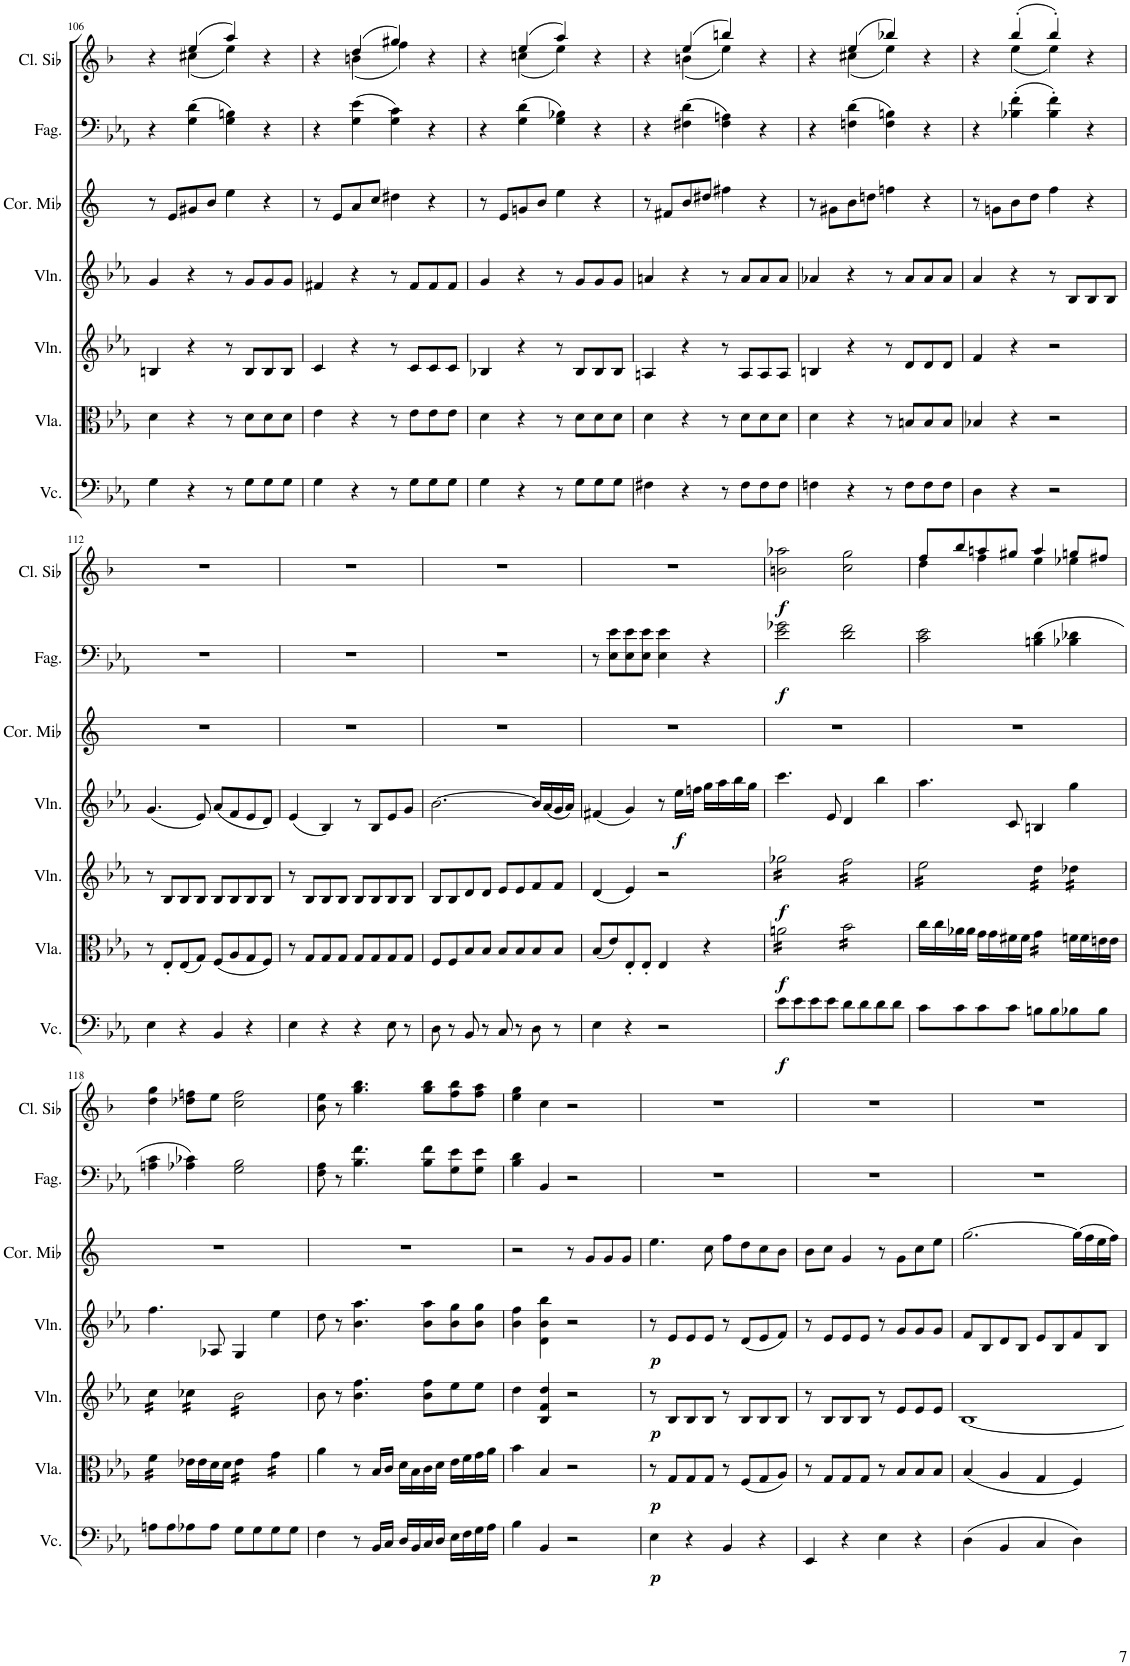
**kern	**dynam	**kern	**dynam	**kern	**dynam	**kern	**dynam	**kern	**kern	**dynam	**kern	**dynam
*part7	*part7	*part6	*part6	*part5	*part5	*part4	*part4	*part3	*part2	*part2	*part1	*part1
*staff7	*staff7	*staff6	*staff6	*staff5	*staff5	*staff4	*staff4	*staff3	*staff2	*staff2	*staff1	*staff1
*I"Violoncello e  Basso	*	*I"Viola	*	*I"Violino II	*	*I"Violino I	*	*I"Corno principale  in Mib	*I"Fagotti	*	*I"Clarinetti	*
*I'Vc.	*	*I'Vla.	*	*I'Vln.	*	*I'Vln.	*	*I'Cor. Mib	*I'Fag.	*	*	*
!!LO:PB:g=z
*clefF4	*	*clefC3	*	*clefG2	*	*clefG2	*	*clefG2	*clefF4	*	*clefG2	*
*	*	*	*	*	*	*	*	*Trd5c9	*	*	*Trd1c2	*
*k[b-e-a-]	*	*k[b-e-a-]	*	*k[b-e-a-]	*	*k[b-e-a-]	*	*k[]	*k[b-e-a-]	*	*k[b-]	*
*M4/4	*	*M4/4	*	*M4/4	*	*M4/4	*	*M4/4	*M4/4	*	*M4/4	*
*met(c)	*	*met(c)	*	*met(c)	*	*met(c)	*	*met(c)	*met(c)	*	*met(c)	*
=106	=106	=106	=106	=106	=106	=106	=106	=106	=106	=106	=106	=106
*	*	*	*	*	*	*	*	*	*	*	*^	*
4G\	.	4d\	.	4Bn/	.	4g/	.	8r	4r	.	4r	4ryy	.
.	.	.	.	.	.	.	.	8e/L	.	.	.	.	.
4r	.	4r	.	4r	.	4r	.	8g#X/	(4G\ 4d\	.	(4ee/	(4cc#X\	.
.	.	.	.	.	.	.	.	8b/J	.	.	.	.	.
8r	.	8r	.	8r	.	8r	.	4ee\	4G\ 4Bn\)	.	4aa/)	4ee\)	.
8G\L	.	8d\L	.	8B/L	.	8g/L	.	.	.	.	.	.	.
8G\	.	8d\	.	8B/	.	8g/	.	4r	4r	.	4r	4ryy	.
8G\J	.	8d\J	.	8B/J	.	8g/J	.	.	.	.	.	.	.
=107	=107	=107	=107	=107	=107	=107	=107	=107	=107	=107	=107	=107	=107
4G\	.	4e-\	.	4c/	.	4f#X/	.	8r	4r	.	4r	4ryy	.
.	.	.	.	.	.	.	.	8e/L	.	.	.	.	.
4r	.	4r	.	4r	.	4r	.	8a/	(4G\ 4e-\	.	(4dd/	(4bn\	.
.	.	.	.	.	.	.	.	8cc/J	.	.	.	.	.
8r	.	8r	.	8r	.	8r	.	4dd#X\	4G\ 4c\)	.	4gg#X/)	4ff\)	.
8G\L	.	8e-\L	.	8c/L	.	8f#/L	.	.	.	.	.	.	.
8G\	.	8e-\	.	8c/	.	8f#/	.	4r	4r	.	4r	4ryy	.
8G\J	.	8e-\J	.	8c/J	.	8f#/J	.	.	.	.	.	.	.
=108	=108	=108	=108	=108	=108	=108	=108	=108	=108	=108	=108	=108	=108
4G\	.	4d\	.	4B-X/	.	4g/	.	8r	4r	.	4r	4ryy	.
.	.	.	.	.	.	.	.	8e/L	.	.	.	.	.
4r	.	4r	.	4r	.	4r	.	8gn/	(4G\ 4d\	.	(4ee/	(4ccn\	.
.	.	.	.	.	.	.	.	8b/J	.	.	.	.	.
8r	.	8r	.	8r	.	8r	.	4ee\	4G\ 4B-X\)	.	4aa/)	4ee\)	.
8G\L	.	8d\L	.	8B-/L	.	8g/L	.	.	.	.	.	.	.
8G\	.	8d\	.	8B-/	.	8g/	.	4r	4r	.	4r	4ryy	.
8G\J	.	8d\J	.	8B-/J	.	8g/J	.	.	.	.	.	.	.
=109	=109	=109	=109	=109	=109	=109	=109	=109	=109	=109	=109	=109	=109
4F#X\	.	4d\	.	4An/	.	4an/	.	8r	4r	.	4r	4ryy	.
.	.	.	.	.	.	.	.	8f#X/L	.	.	.	.	.
4r	.	4r	.	4r	.	4r	.	8b/	(4F#X\ 4d\	.	(4ee/	(4bn\	.
.	.	.	.	.	.	.	.	8dd#X/J	.	.	.	.	.
8r	.	8r	.	8r	.	8r	.	4ff#X\	4F#\ 4An\)	.	4bbn/)	4ee\)	.
8F#\L	.	8d\L	.	8A/L	.	8a/L	.	.	.	.	.	.	.
8F#\	.	8d\	.	8A/	.	8a/	.	4r	4r	.	4r	4ryy	.
8F#\J	.	8d\J	.	8A/J	.	8a/J	.	.	.	.	.	.	.
=110	=110	=110	=110	=110	=110	=110	=110	=110	=110	=110	=110	=110	=110
4Fn\	.	4d\	.	4Bn/	.	4a-X/	.	8r	4r	.	4r	4ryy	.
.	.	.	.	.	.	.	.	8g#X\L	.	.	.	.	.
4r	.	4r	.	4r	.	4r	.	8b\	(4Fn\ 4d\	.	(4ee/	(4cc#X\	.
.	.	.	.	.	.	.	.	8ddn\J	.	.	.	.	.
8r	.	8r	.	8r	.	8r	.	4ffn\	4F\ 4Bn\)	.	4bb-X/)	4ee\)	.
8F\L	.	8Bn/L	.	8d/L	.	8a-/L	.	.	.	.	.	.	.
8F\	.	8B/	.	8d/	.	8a-/	.	4r	4r	.	4r	4ryy	.
8F\J	.	8B/J	.	8d/J	.	8a-/J	.	.	.	.	.	.	.
=111	=111	=111	=111	=111	=111	=111	=111	=111	=111	=111	=111	=111	=111
4D\	.	4B-X/	.	4f/	.	4a-/	.	8r	4r	.	4r	4ryy	.
.	.	.	.	.	.	.	.	8gn\L	.	.	.	.	.
4r	.	4r	.	4r	.	4r	.	8b\	(4B-X\' 4f\'	.	(4bb-'/	(4ee\	.
.	.	.	.	.	.	.	.	8dd\J	.	.	.	.	.
2r	.	2r	.	2r	.	8r	.	4ff\	4B-\' 4f\')	.	4bb-'/)	4ee\)	.
.	.	.	.	.	.	8B-/L	.	.	.	.	.	.	.
.	.	.	.	.	.	8B-/	.	4r	4r	.	4r	4ryy	.
.	.	.	.	.	.	8B-/J	.	.	.	.	.	.	.
*	*	*	*	*	*	*	*	*	*	*	*v	*v	*
!!LO:LB:g=z
=112	=112	=112	=112	=112	=112	=112	=112	=112	=112	=112	=112	=112
4E-\	.	8r	.	8r	.	(4.g/	.	1r	1r	.	1r	.
.	.	8E-'/L	.	8B-/L	.	.	.	.	.	.	.	.
4r	.	(8E-/	.	8B-/	.	.	.	.	.	.	.	.
.	.	8G/J)	.	8B-/J	.	8e-/)	.	.	.	.	.	.
4BB-/	.	(8F/L	.	8B-/L	.	(8a-/L	.	.	.	.	.	.
.	.	8A-/	.	8B-/	.	8f/	.	.	.	.	.	.
4r	.	8G/	.	8B-/	.	8e-/	.	.	.	.	.	.
.	.	8F/J)	.	8B-/J	.	8d/J)	.	.	.	.	.	.
=113	=113	=113	=113	=113	=113	=113	=113	=113	=113	=113	=113	=113
4E-\	.	8r	.	8r	.	(4e-/	.	1r	1r	.	1r	.
.	.	8G/L	.	8B-/L	.	.	.	.	.	.	.	.
4r	.	8G/	.	8B-/	.	4B-/)	.	.	.	.	.	.
.	.	8G/J	.	8B-/J	.	.	.	.	.	.	.	.
4r	.	8G/L	.	8B-/L	.	8r	.	.	.	.	.	.
.	.	8G/	.	8B-/	.	8B-/L	.	.	.	.	.	.
8E-\	.	8G/	.	8B-/	.	8e-/	.	.	.	.	.	.
8r	.	8G/J	.	8B-/J	.	8g/J	.	.	.	.	.	.
=114	=114	=114	=114	=114	=114	=114	=114	=114	=114	=114	=114	=114
8D\	.	8F/L	.	8B-/L	.	[2.b-\	.	1r	1r	.	1r	.
8r	.	8F/	.	8B-/	.	.	.	.	.	.	.	.
8BB-/	.	8B-/	.	8d/	.	.	.	.	.	.	.	.
8r	.	8B-/J	.	8d/J	.	.	.	.	.	.	.	.
8C/	.	8B-/L	.	8e-/L	.	.	.	.	.	.	.	.
8r	.	8B-/	.	8e-/	.	.	.	.	.	.	.	.
8D\	.	8B-/	.	8f/	.	16b-/LL]	.	.	.	.	.	.
.	.	.	.	.	.	(16a-/	.	.	.	.	.	.
8r	.	8B-/J	.	8f/J	.	16g/	.	.	.	.	.	.
.	.	.	.	.	.	16a-/JJ)	.	.	.	.	.	.
=115	=115	=115	=115	=115	=115	=115	=115	=115	=115	=115	=115	=115
4E-\	.	(8B-/L	.	(4d/	.	(4f#X/	.	1r	8r	.	1r	.
.	.	8e-/)	.	.	.	.	.	.	8E-\ 8e-\L	.	.	.
4r	.	8E-'/	.	4e-/)	.	4g/)	.	.	8E-\ 8e-\	.	.	.
.	.	8E-'/J	.	.	.	.	.	.	8E-\ 8e-\J	.	.	.
2r	.	4E-/	.	2r	.	8r	.	.	4E-\ 4e-\	.	.	.
!	!	!	!	!	!	!	!LO:DY:b	!	!	!	!	!
.	.	.	.	.	.	16ee-\LL	f	.	.	.	.	.
.	.	.	.	.	.	16ffn\JJ	.	.	.	.	.	.
.	.	4r	.	.	.	16gg\LL	.	.	4r	.	.	.
.	.	.	.	.	.	16aa-\	.	.	.	.	.	.
.	.	.	.	.	.	16bb-\	.	.	.	.	.	.
.	.	.	.	.	.	16gg\JJ	.	.	.	.	.	.
=116	=116	=116	=116	=116	=116	=116	=116	=116	=116	=116	=116	=116
!	!LO:DY:b	!	!LO:DY:b	!	!LO:DY:b	!	!	!	!	!LO:DY:b	!	!LO:DY:b
*	*	*tremolo	*	*	*	*	*	*	*	*	*	*
*	*	*	*	*tremolo	*	*	*	*	*	*	*	*
8e-\L	f	16an\LL	f	16gg-X\LL	f	4.ccc\	.	1r	2e-\ 2g-X\	f	2bn\ 2aa-X\	f
.	.	16an\	.	16gg-X\	.	.	.	.	.	.	.	.
8e-\	.	16an\	.	16gg-X\	.	.	.	.	.	.	.	.
.	.	16an\	.	16gg-X\	.	.	.	.	.	.	.	.
8e-\	.	16an\	.	16gg-X\	.	.	.	.	.	.	.	.
.	.	16an\	.	16gg-X\	.	.	.	.	.	.	.	.
8e-\J	.	16an\	.	16gg-X\	.	8e-/	.	.	.	.	.	.
.	.	16an\JJ	.	16gg-X\JJ	.	.	.	.	.	.	.	.
8d\L	.	16b-\LL	.	16ff\LL	.	4d/	.	.	2d\ 2f\	.	2cc\ 2gg\	.
.	.	16b-\	.	16ff\	.	.	.	.	.	.	.	.
8d\	.	16b-\	.	16ff\	.	.	.	.	.	.	.	.
.	.	16b-\	.	16ff\	.	.	.	.	.	.	.	.
8d\	.	16b-\	.	16ff\	.	4bb-\	.	.	.	.	.	.
.	.	16b-\	.	16ff\	.	.	.	.	.	.	.	.
8d\J	.	16b-\	.	16ff\	.	.	.	.	.	.	.	.
.	.	16b-\JJ	.	16ff\JJ	.	.	.	.	.	.	.	.
*	*	*Xtremolo	*	*	*	*	*	*	*	*	*	*
=117	=117	=117	=117	=117	=117	=117	=117	=117	=117	=117	=117	=117
*	*	*	*	*	*	*	*	*	*	*	*^	*
8c\L	.	16cc\LL	.	16ee-\LL	.	4.aa-\	.	1r	2c\ 2e-\	.	8ff/L	4dd\	.
.	.	16cc\	.	16ee-\	.	.	.	.	.	.	.	.	.
8c\	.	16a-X\	.	16ee-\	.	.	.	.	.	.	8bb-/	.	.
.	.	16a-\JJ	.	16ee-\	.	.	.	.	.	.	.	.	.
8c\	.	16g\LL	.	16ee-\	.	.	.	.	.	.	8aan/	4ff\	.
.	.	16g\	.	16ee-\	.	.	.	.	.	.	.	.	.
8c\J	.	16f#X\	.	16ee-\	.	8c/	.	.	.	.	8gg#X/J	.	.
.	.	16f#\JJ	.	16ee-\JJ	.	.	.	.	.	.	.	.	.
*	*	*tremolo	*	*	*	*	*	*	*	*	*	*	*
8Bn\L	.	16g\LL	.	16dd\LL	.	4Bn/	.	.	(4Bn\ 4d\	.	4aa/	4ee\	.
.	.	16g\	.	16dd\	.	.	.	.	.	.	.	.	.
8B\	.	16g\	.	16dd\	.	.	.	.	.	.	.	.	.
.	.	16g\JJ	.	16dd\JJ	.	.	.	.	.	.	.	.	.
*	*	*Xtremolo	*	*	*	*	*	*	*	*	*	*	*
8B-X\	.	16fn\LL	.	16dd-X\LL	.	4gg\	.	.	4B-X\ 4d-X\	.	8ggn/L	4ee-X\	.
.	.	16f\	.	16dd-X\	.	.	.	.	.	.	.	.	.
8B-\J	.	16en\	.	16dd-X\	.	.	.	.	.	.	8ff#X/J	.	.
.	.	16e\JJ	.	16dd-X\JJ	.	.	.	.	.	.	.	.	.
*	*	*	*	*	*	*	*	*	*	*	*v	*v	*
!!LO:LB:g=z
=118	=118	=118	=118	=118	=118	=118	=118	=118	=118	=118	=118	=118
*	*	*tremolo	*	*	*	*	*	*	*	*	*	*
8An\L	.	16f\LL	.	16cc\LL	.	4.ff\	.	1r	4An\ 4c\	.	4dd\ 4gg\	.
.	.	16f\	.	16cc\	.	.	.	.	.	.	.	.
8A\	.	16f\	.	16cc\	.	.	.	.	.	.	.	.
.	.	16f\JJ	.	16cc\JJ	.	.	.	.	.	.	.	.
*	*	*Xtremolo	*	*	*	*	*	*	*	*	*	*
8A-X\	.	16e-X\LL	.	16cc-X\LL	.	.	.	.	4A-X\ 4c-X\)	.	8dd-X\ 8ffn\L	.
.	.	16e-\	.	16cc-X\	.	.	.	.	.	.	.	.
8A-\J	.	16d\	.	16cc-X\	.	8A-X/	.	.	.	.	8ee\J	.
.	.	16d\JJ	.	16cc-X\JJ	.	.	.	.	.	.	.	.
*	*	*tremolo	*	*	*	*	*	*	*	*	*	*
8G\L	.	16e-\LL	.	16b-\LL	.	4G/	.	.	2G\ 2B-\	.	2cc\ 2ff\	.
.	.	16e-\	.	16b-\	.	.	.	.	.	.	.	.
8G\	.	16e-\	.	16b-\	.	.	.	.	.	.	.	.
.	.	16e-\JJ	.	16b-\	.	.	.	.	.	.	.	.
8G\	.	16g\LL	.	16b-\	.	4ee-\	.	.	.	.	.	.
.	.	16g\	.	16b-\	.	.	.	.	.	.	.	.
8G\J	.	16g\	.	16b-\	.	.	.	.	.	.	.	.
.	.	16g\JJ	.	16b-\JJ	.	.	.	.	.	.	.	.
*	*	*	*	*Xtremolo	*	*	*	*	*	*	*	*
*	*	*Xtremolo	*	*	*	*	*	*	*	*	*	*
=119	=119	=119	=119	=119	=119	=119	=119	=119	=119	=119	=119	=119
4F\	.	4a-\	.	8b-\	.	8dd\	.	1r	8F\ 8A-\	.	8b-\ 8ee\	.
.	.	.	.	8r	.	8r	.	.	8r	.	8r	.
8r	.	8r	.	4.b-\ 4.ff\	.	4.b-\ 4.aa-\	.	.	4.B-\ 4.f\	.	4.gg\ 4.bb-\	.
16BB-/LL	.	16B-/LL	.	.	.	.	.	.	.	.	.	.
16C/JJ	.	16c/JJ	.	.	.	.	.	.	.	.	.	.
16D/LL	.	16d\LL	.	.	.	.	.	.	.	.	.	.
16BB-/	.	16B-\	.	.	.	.	.	.	.	.	.	.
16C/	.	16c\	.	8b-\ 8ff\L	.	8b-\ 8aa-\L	.	.	8B-\ 8f\L	.	8gg\ 8bb-\L	.
16D/JJ	.	16d\JJ	.	.	.	.	.	.	.	.	.	.
16E-\LL	.	16e-\LL	.	8ee-\	.	8b-\ 8gg\	.	.	8G\ 8e-\	.	8ff\ 8bb-\	.
16F\	.	16f\	.	.	.	.	.	.	.	.	.	.
16G\	.	16g\	.	8ee-\J	.	8b-\ 8gg\J	.	.	8G\ 8e-\J	.	8ff\ 8aa\J	.
16A-\JJ	.	16a-\JJ	.	.	.	.	.	.	.	.	.	.
=120	=120	=120	=120	=120	=120	=120	=120	=120	=120	=120	=120	=120
4B-\	.	4b-\	.	4dd\	.	4b-\ 4ff\	.	2r	4B-\ 4d\	.	4ee\ 4gg\	.
4BB-/	.	4B-/	.	4B-/ 4f/ 4dd/	.	4d\ 4b-\ 4bb-\	.	.	4BB-/	.	4cc\	.
2r	.	2r	.	2r	.	2r	.	8r	2r	.	2r	.
.	.	.	.	.	.	.	.	8g/L	.	.	.	.
.	.	.	.	.	.	.	.	8g/	.	.	.	.
.	.	.	.	.	.	.	.	8g/J	.	.	.	.
=121	=121	=121	=121	=121	=121	=121	=121	=121	=121	=121	=121	=121
!	!LO:DY:b	!	!LO:DY:b	!	!LO:DY:b	!	!LO:DY:b	!	!	!	!	!
4E-\	p	8r	p	8r	p	8r	p	4.ee\	1r	.	1r	.
.	.	8G/L	.	8B-/L	.	8e-/L	.	.	.	.	.	.
4r	.	8G/	.	8B-/	.	8e-/	.	.	.	.	.	.
.	.	8G/J	.	8B-/J	.	8e-/J	.	8cc\	.	.	.	.
4BB-/	.	8r	.	8r	.	8r	.	8ff\L	.	.	.	.
.	.	(8F/L	.	8B-/L	.	(8d/L	.	8dd\	.	.	.	.
4r	.	8G/	.	8B-/	.	8e-/	.	8cc\	.	.	.	.
.	.	8A-/J)	.	8B-/J	.	8f/J)	.	8b\J	.	.	.	.
=122	=122	=122	=122	=122	=122	=122	=122	=122	=122	=122	=122	=122
4EE-/	.	8r	.	8r	.	8r	.	8b\L	1r	.	1r	.
.	.	8G/L	.	8B-/L	.	8e-/L	.	8cc\J	.	.	.	.
4r	.	8G/	.	8B-/	.	8e-/	.	4g/	.	.	.	.
.	.	8G/J	.	8B-/J	.	8e-/J	.	.	.	.	.	.
4E-\	.	8r	.	8r	.	8r	.	8r	.	.	.	.
.	.	8B-/L	.	8e-/L	.	8g/L	.	8g\L	.	.	.	.
4r	.	8B-/	.	8e-/	.	8g/	.	8cc\	.	.	.	.
.	.	8B-/J	.	8e-/J	.	8g/J	.	8ee\J	.	.	.	.
=123	=123	=123	=123	=123	=123	=123	=123	=123	=123	=123	=123	=123
(4D\	.	(4B-/	.	[1B-	.	8f/L	.	[2.gg\	1r	.	1r	.
.	.	.	.	.	.	8B-/	.	.	.	.	.	.
4BB-/	.	4A-/	.	.	.	8d/	.	.	.	.	.	.
.	.	.	.	.	.	8B-/J	.	.	.	.	.	.
4C/	.	4G/	.	.	.	8e-/L	.	.	.	.	.	.
.	.	.	.	.	.	8B-/	.	.	.	.	.	.
4D\)	.	4F/)	.	.	.	8f/	.	(16gg\LL]	.	.	.	.
.	.	.	.	.	.	.	.	16ff\	.	.	.	.
.	.	.	.	.	.	8B-/J	.	16ee\	.	.	.	.
.	.	.	.	.	.	.	.	16ff\JJ)	.	.	.	.
=	=	=	=	=	=	=	=	=	=	=	=	=
*-	*-	*-	*-	*-	*-	*-	*-	*-	*-	*-	*-	*-
